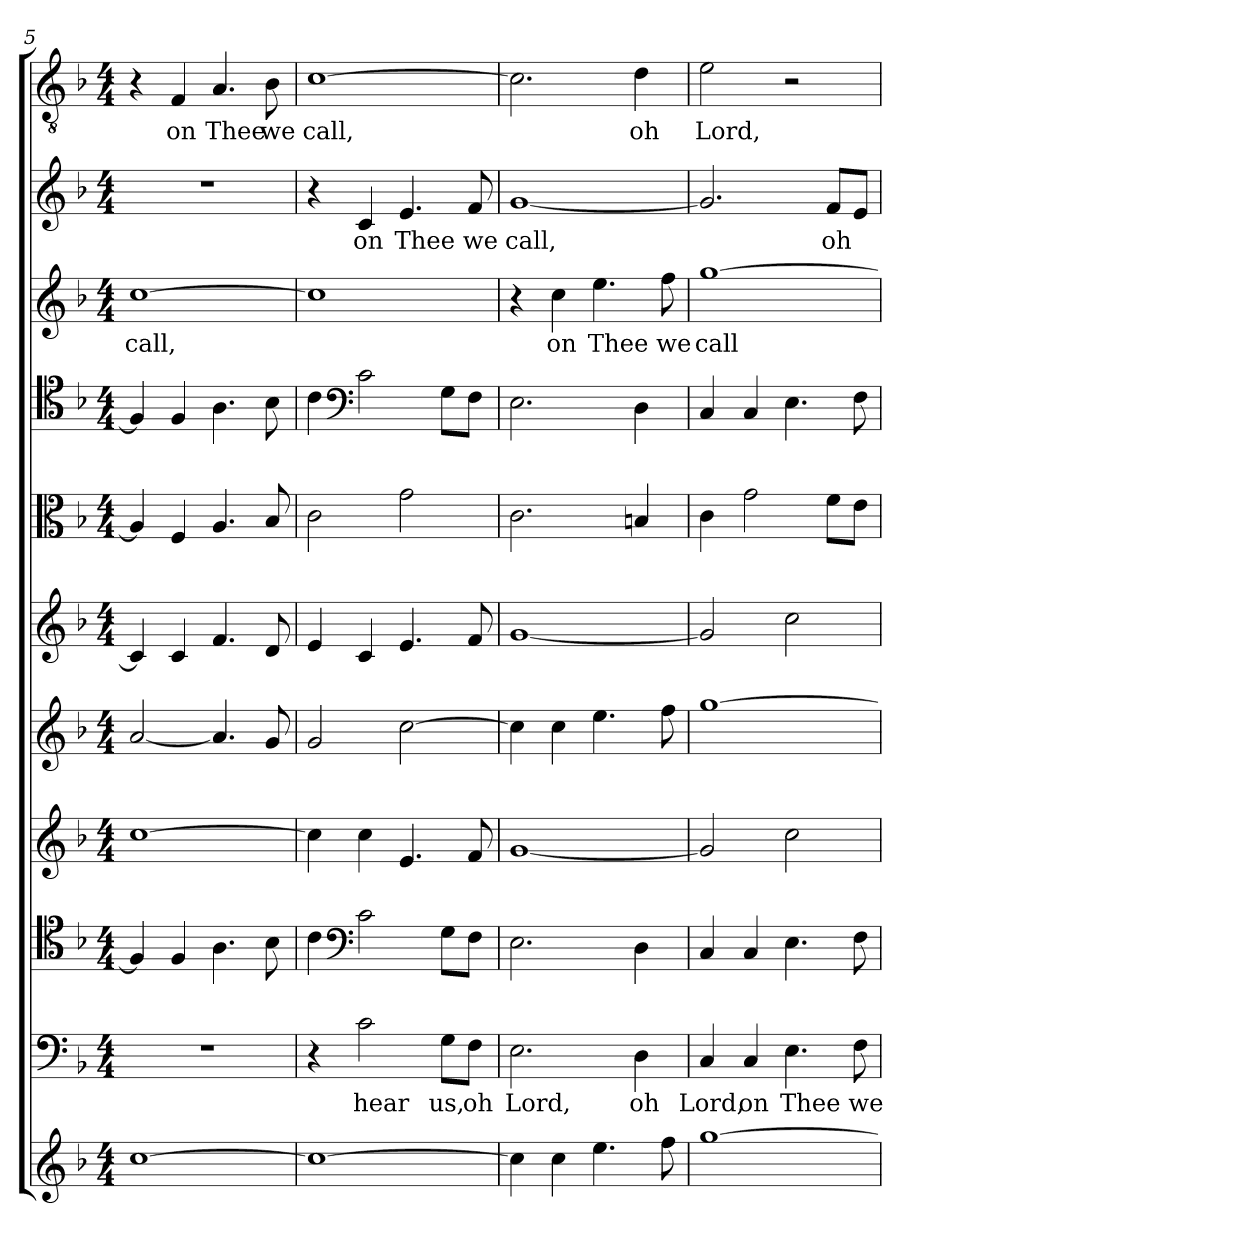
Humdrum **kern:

**kern	**kern	**text	**kern	**kern	**kern	**kern	**kern	**kern	**kern	**text	**kern	**text	**kern	**text
*part11	*part10	*part10	*part9	*part8	*part7	*part6	*part5	*part4	*part3	*part3	*part2	*part2	*part1	*part1
*staff11	*staff10	*staff10	*staff9	*staff8	*staff7	*staff6	*staff5	*staff4	*staff3	*staff3	*staff2	*staff2	*staff1	*staff1
*clefG2	*clefF4	*	*clefC4	*clefG2	*clefG2	*clefG2	*clefC3	*clefC4	*clefG2	*	*clefG2	*	*clefGv2	*
*k[b-]	*k[b-]	*	*k[b-]	*k[b-]	*k[b-]	*k[b-]	*k[b-]	*k[b-]	*k[b-]	*	*k[b-]	*	*k[b-]	*
*F:	*F:	*	*F:	*F:	*F:	*F:	*F:	*F:	*F:	*	*F:	*	*F:	*
*M4/4	*M4/4	*	*M4/4	*M4/4	*M4/4	*M4/4	*M4/4	*M4/4	*M4/4	*	*M4/4	*	*M4/4	*
=5	=5	=5	=5	=5	=5	=5	=5	=5	=5	=5	=5	=5	=5	=5
[1cc\	1r	.	4F/]	[1cc\	[2a/	4c/]	4A/]	4F/]	[1cc\	call,	1r	.	4r	.
.	.	.	4F/	.	.	4c/	4F/	4F/	.	.	.	.	4F/	on
.	.	.	4.A\	.	4.a/]	4.f/	4.A/	4.A\	.	.	.	.	4.A/	Thee
.	.	.	8B-\	.	8g/	8d/	8B-/	8B-\	.	.	.	.	8B-\	we
=6	=6	=6	=6	=6	=6	=6	=6	=6	=6	=6	=6	=6	=6	=6
1cc\_	4r	.	4c\	4cc\]	2g/	4e/	2c\	4c\	1cc\]	.	4r	.	[1c\	call,
*	*	*	*clefF4	*	*	*	*	*clefF4	*	*	*	*	*	*
.	2c\	hear	2c\	4cc\	.	4c/	.	2c\	.	.	4c/	on	.	.
.	.	.	.	4.e/	[2cc\	4.e/	2g\	.	.	.	4.e/	Thee	.	.
.	8G\L	us,	8G\L	.	.	.	.	8G\L	.	.	.	.	.	.
.	8F\J	oh	8F\J	8f/	.	8f/	.	8F\J	.	.	8f/	we	.	.
=7	=7	=7	=7	=7	=7	=7	=7	=7	=7	=7	=7	=7	=7	=7
4cc\]	2.E\	Lord,	2.E\	[1g/	4cc\]	[1g/	2.c\	2.E\	4r	.	[1g/	call,	2.c\]	.
4cc\	.	.	.	.	4cc\	.	.	.	4cc\	on	.	.	.	.
4.ee\	.	.	.	.	4.ee\	.	.	.	4.ee\	Thee	.	.	.	.
.	4D\	oh	4D\	.	.	.	4Bn/	4D\	.	.	.	.	4d\	oh
8ff\	.	.	.	.	8ff\	.	.	.	8ff\	we	.	.	.	.
=8	=8	=8	=8	=8	=8	=8	=8	=8	=8	=8	=8	=8	=8	=8
[1gg\	4C/	Lord,	4C/	2g/]	[1gg\	2g/]	4c\	4C/	[1gg\	call	2.g/]	.	2e\	Lord,
.	4C/	on	4C/	.	.	.	2g\	4C/	.	.	.	.	.	.
.	4.E\	Thee	4.E\	2cc\	.	2cc\	.	4.E\	.	.	.	.	2r	.
.	.	.	.	.	.	.	8f\L	.	.	.	8f/L	oh	.	.
.	8F\	we	8F\	.	.	.	8e\J	8F\	.	.	8e/J	.	.	.
=	=	=	=	=	=	=	=	=	=	=	=	=	=	=
*-	*-	*-	*-	*-	*-	*-	*-	*-	*-	*-	*-	*-	*-	*-
